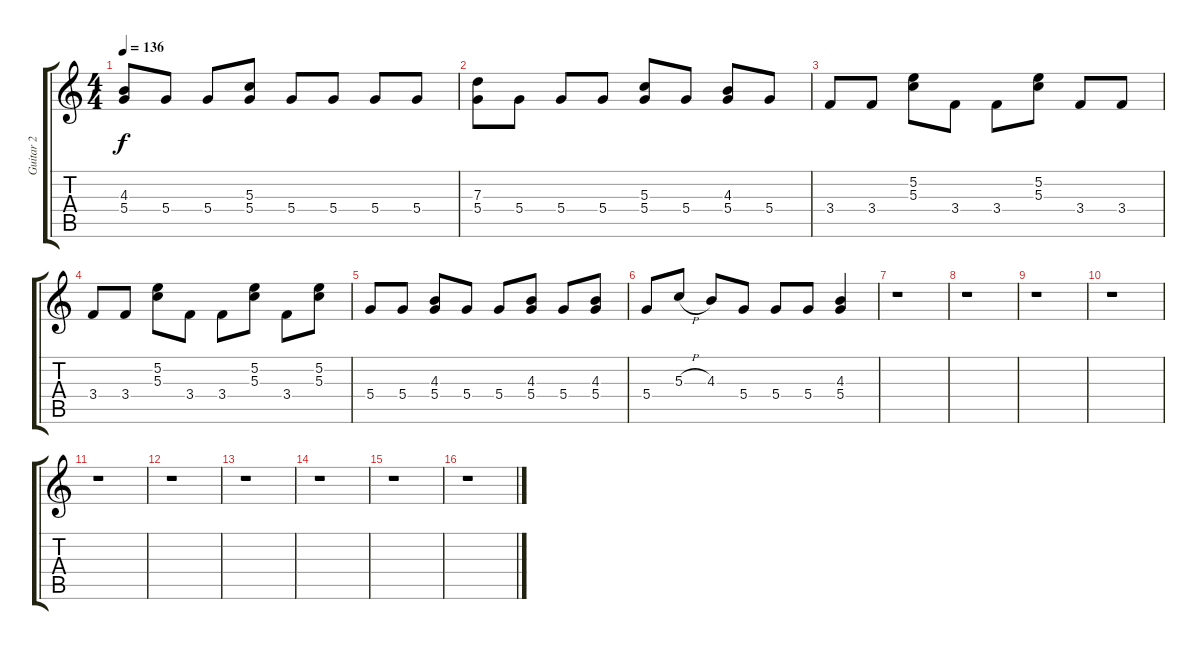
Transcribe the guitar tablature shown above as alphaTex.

\track ("Guitar 2" "Guitar 2") {instrument overdrivenguitar}
\staff {score tabs}
\tuning (E4 B3 G3 D3 A2 E2) {hide}
\ts (4 4)
\tempo 136
\clef g2
\ks c
(4.3 5.4).8{dy f} 5.4.8 5.4.8 (5.3 5.4).8 5.4.8 5.4.8 5.4.8 5.4.8 |
(7.3 5.4).8 5.4.8 5.4.8 5.4.8 (5.3 5.4).8 5.4.8 (4.3 5.4).8 5.4.8 |
3.4.8 3.4.8 (5.2 5.3).8 3.4.8 3.4.8 (5.2 5.3).8 3.4.8 3.4.8 |
3.4.8 3.4.8 (5.2 5.3).8 3.4.8 3.4.8 (5.2 5.3).8 3.4.8 (5.2 5.3).8 |
5.4.8 5.4.8 (4.3 5.4).8 5.4.8 5.4.8 (4.3 5.4).8 5.4.8 (4.3 5.4).8 |
5.4.8 5.3{h}.8 4.3.8 5.4.8 5.4.8 5.4.8 (4.3 5.4).4 |
r.1 |
r.1 |
r.1 |
r.1 |
r.1 |
r.1 |
r.1 |
r.1 |
r.1 |
r.1
